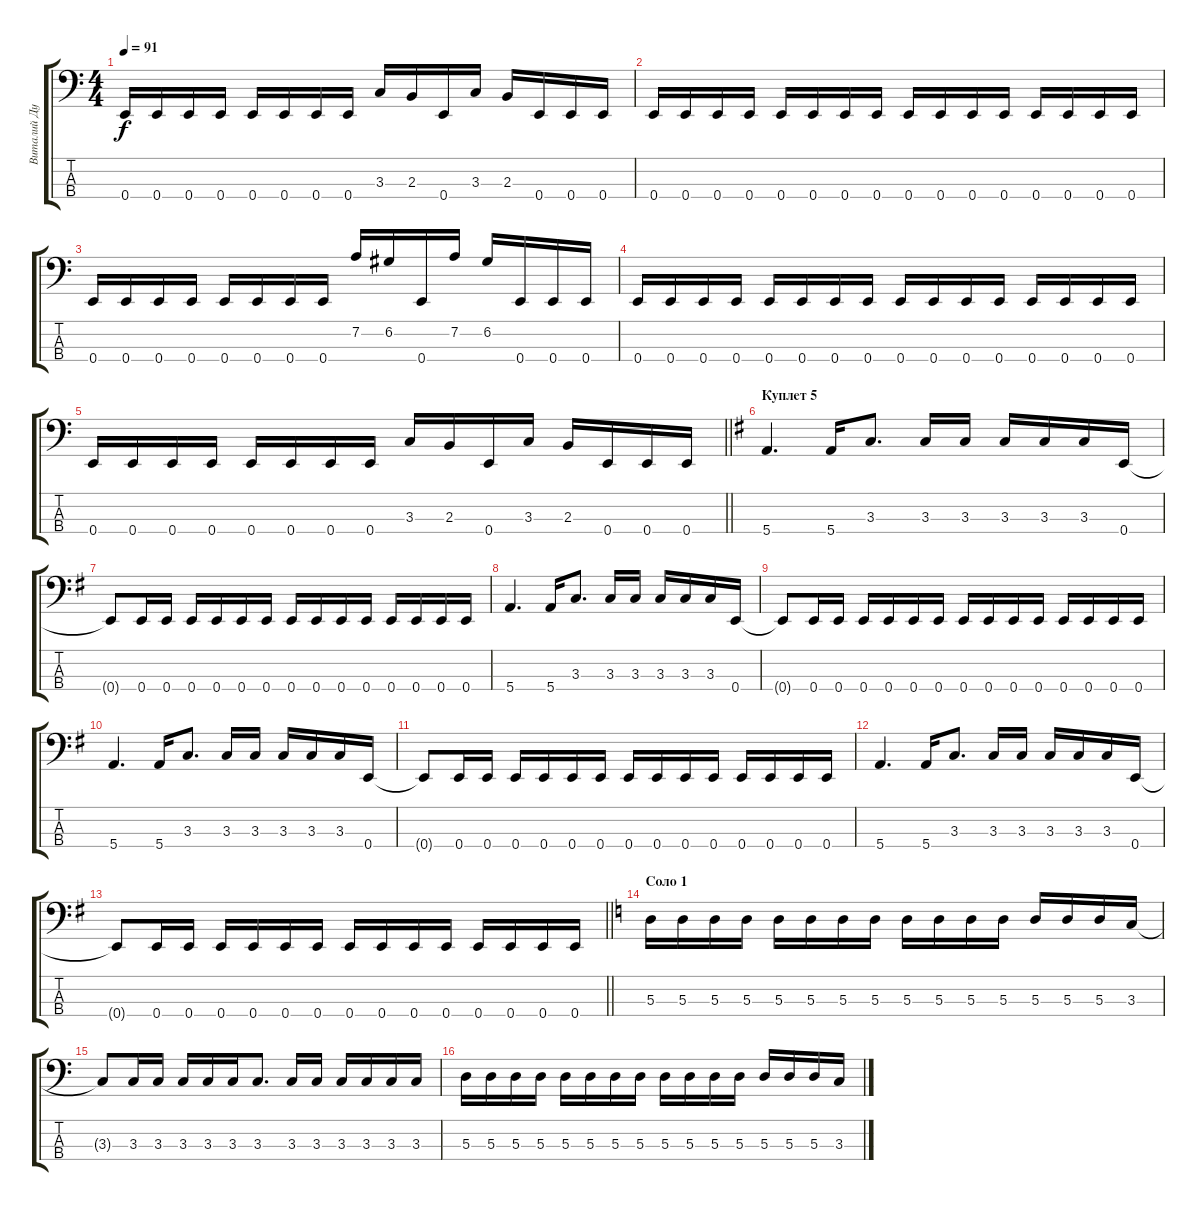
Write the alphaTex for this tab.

\track ("Виталий Дубинин" "Виталий Ду") {instrument electricbassfinger}
\staff {score tabs}
\tuning (G2 D2 A1 E1) {hide}
\ts (4 4)
\tempo 91
\clef f4
\ks c
0.4.16{dy f} 0.4.16 0.4.16 0.4.16 0.4.16 0.4.16 0.4.16 0.4.16 3.3.16 2.3.16 0.4.16 3.3.16 2.3.16 0.4.16 0.4.16 0.4.16 |
0.4.16 0.4.16 0.4.16 0.4.16 0.4.16 0.4.16 0.4.16 0.4.16 0.4.16 0.4.16 0.4.16 0.4.16 0.4.16 0.4.16 0.4.16 0.4.16 |
0.4.16 0.4.16 0.4.16 0.4.16 0.4.16 0.4.16 0.4.16 0.4.16 7.2.16 6.2.16 0.4.16 7.2.16 6.2.16 0.4.16 0.4.16 0.4.16 |
0.4.16 0.4.16 0.4.16 0.4.16 0.4.16 0.4.16 0.4.16 0.4.16 0.4.16 0.4.16 0.4.16 0.4.16 0.4.16 0.4.16 0.4.16 0.4.16 |
\barLineRight lightlight
0.4.16 0.4.16 0.4.16 0.4.16 0.4.16 0.4.16 0.4.16 0.4.16 3.3.16 2.3.16 0.4.16 3.3.16 2.3.16 0.4.16 0.4.16 0.4.16 |
\section ("" "Куплет 5")
\ks eminor
5.4.4{d} 5.4.16 3.3.8{d} 3.3.16 3.3.16 3.3.16 3.3.16 3.3.16 0.4.16 |
0.4{t}.8 0.4.16 0.4.16 0.4.16 0.4.16 0.4.16 0.4.16 0.4.16 0.4.16 0.4.16 0.4.16 0.4.16 0.4.16 0.4.16 0.4.16 |
5.4.4{d} 5.4.16 3.3.8{d} 3.3.16 3.3.16 3.3.16 3.3.16 3.3.16 0.4.16 |
0.4{t}.8 0.4.16 0.4.16 0.4.16 0.4.16 0.4.16 0.4.16 0.4.16 0.4.16 0.4.16 0.4.16 0.4.16 0.4.16 0.4.16 0.4.16 |
5.4.4{d} 5.4.16 3.3.8{d} 3.3.16 3.3.16 3.3.16 3.3.16 3.3.16 0.4.16 |
0.4{t}.8 0.4.16 0.4.16 0.4.16 0.4.16 0.4.16 0.4.16 0.4.16 0.4.16 0.4.16 0.4.16 0.4.16 0.4.16 0.4.16 0.4.16 |
5.4.4{d} 5.4.16 3.3.8{d} 3.3.16 3.3.16 3.3.16 3.3.16 3.3.16 0.4.16 |
\barLineRight lightlight
0.4{t}.8 0.4.16 0.4.16 0.4.16 0.4.16 0.4.16 0.4.16 0.4.16 0.4.16 0.4.16 0.4.16 0.4.16 0.4.16 0.4.16 0.4.16 |
\section ("" "Соло 1")
\ks aminor
5.3.16 5.3.16 5.3.16 5.3.16 5.3.16 5.3.16 5.3.16 5.3.16 5.3.16 5.3.16 5.3.16 5.3.16 5.3.16 5.3.16 5.3.16 3.3.16 |
3.3{t}.8 3.3.16 3.3.16 3.3.16 3.3.16 3.3.16 3.3.8{d} 3.3.16 3.3.16 3.3.16 3.3.16 3.3.16 3.3.16 |
5.3.16 5.3.16 5.3.16 5.3.16 5.3.16 5.3.16 5.3.16 5.3.16 5.3.16 5.3.16 5.3.16 5.3.16 5.3.16 5.3.16 5.3.16 3.3.16
